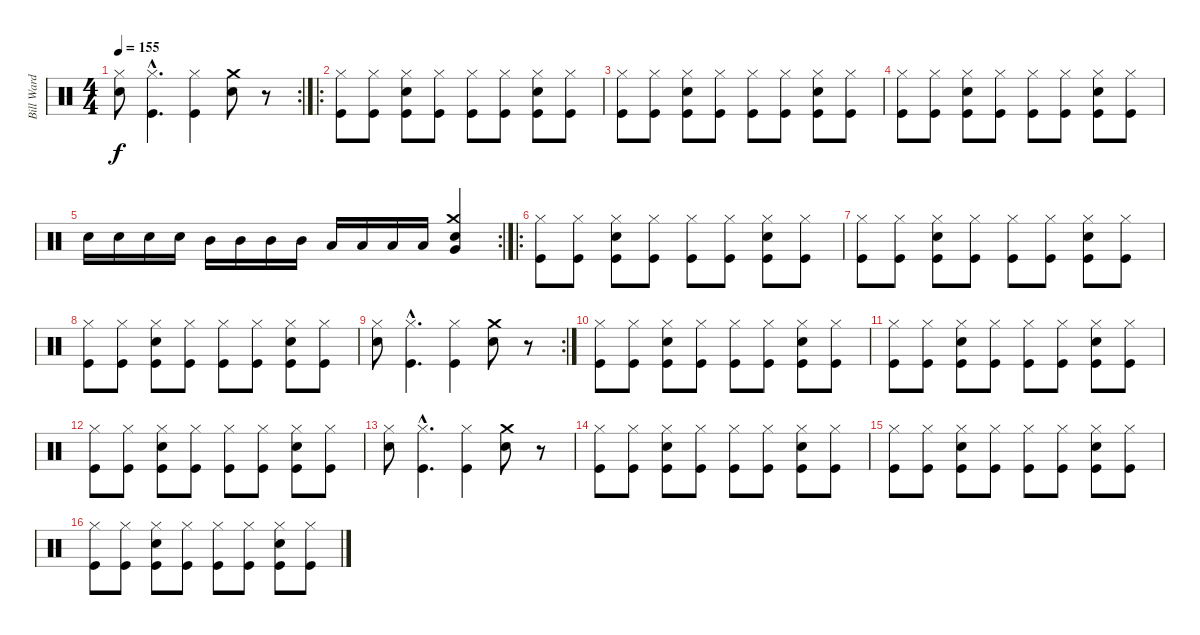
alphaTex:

\track ("Bill Ward" "Bill Ward") {instrument percussion}
\staff {score}
\articulation defaults
\rc 2
\ts (4 4)
\tempo 155
\clef neutral
\ks c
("Hi-Hat (closed)" "Snare (hit) 2").8{dy f} ("Hi-Hat (closed)"{hac} "Kick (hit)"{hac}).4{d} ("Hi-Hat (closed)" "Kick (hit)").4 ("Crash medium (hit)" "Snare (hit) 2").8 r.8 |
\ro
("Hi-Hat (closed)" "Kick (hit)").8 ("Hi-Hat (closed)" "Kick (hit)").8 ("Hi-Hat (closed)" "Snare (hit) 2" "Kick (hit)").8 ("Hi-Hat (closed)" "Kick (hit)").8 ("Hi-Hat (closed)" "Kick (hit)").8 ("Hi-Hat (closed)" "Kick (hit)").8 ("Hi-Hat (closed)" "Snare (hit) 2" "Kick (hit)").8 ("Hi-Hat (closed)" "Kick (hit)").8 |
("Hi-Hat (closed)" "Kick (hit)").8 ("Hi-Hat (closed)" "Kick (hit)").8 ("Hi-Hat (closed)" "Snare (hit) 2" "Kick (hit)").8 ("Hi-Hat (closed)" "Kick (hit)").8 ("Hi-Hat (closed)" "Kick (hit)").8 ("Hi-Hat (closed)" "Kick (hit)").8 ("Hi-Hat (closed)" "Snare (hit) 2" "Kick (hit)").8 ("Hi-Hat (closed)" "Kick (hit)").8 |
("Hi-Hat (closed)" "Kick (hit)").8 ("Hi-Hat (closed)" "Kick (hit)").8 ("Hi-Hat (closed)" "Snare (hit) 2" "Kick (hit)").8 ("Hi-Hat (closed)" "Kick (hit)").8 ("Hi-Hat (closed)" "Kick (hit)").8 ("Hi-Hat (closed)" "Kick (hit)").8 ("Hi-Hat (closed)" "Snare (hit) 2" "Kick (hit)").8 ("Hi-Hat (closed)" "Kick (hit)").8 |
\rc 2 "Snare (hit) 2".16 "Snare (hit) 2".16 "Snare (hit) 2".16 "Snare (hit) 2".16 "Mid Tom (hit)".16 "Mid Tom (hit)".16 "Mid Tom (hit)".16 "Mid Tom (hit)".16 "Low Tom (hit)".16 "Low Tom (hit)".16 "Low Tom (hit)".16 "Low Tom (hit)".16
("Very Low Tom (hit)" "Snare (hit) 2" "Crash medium (hit)").4 |
\ro
("Hi-Hat (closed)" "Kick (hit)").8 ("Hi-Hat (closed)" "Kick (hit)").8 ("Hi-Hat (closed)" "Snare (hit) 2" "Kick (hit)").8 ("Hi-Hat (closed)" "Kick (hit)").8 ("Hi-Hat (closed)" "Kick (hit)").8 ("Hi-Hat (closed)" "Kick (hit)").8 ("Hi-Hat (closed)" "Snare (hit) 2" "Kick (hit)").8 ("Hi-Hat (closed)" "Kick (hit)").8 |
("Hi-Hat (closed)" "Kick (hit)").8 ("Hi-Hat (closed)" "Kick (hit)").8 ("Hi-Hat (closed)" "Snare (hit) 2" "Kick (hit)").8 ("Hi-Hat (closed)" "Kick (hit)").8 ("Hi-Hat (closed)" "Kick (hit)").8 ("Hi-Hat (closed)" "Kick (hit)").8 ("Hi-Hat (closed)" "Snare (hit) 2" "Kick (hit)").8 ("Hi-Hat (closed)" "Kick (hit)").8 |
("Hi-Hat (closed)" "Kick (hit)").8 ("Hi-Hat (closed)" "Kick (hit)").8 ("Hi-Hat (closed)" "Snare (hit) 2" "Kick (hit)").8 ("Hi-Hat (closed)" "Kick (hit)").8 ("Hi-Hat (closed)" "Kick (hit)").8 ("Hi-Hat (closed)" "Kick (hit)").8 ("Hi-Hat (closed)" "Snare (hit) 2" "Kick (hit)").8 ("Hi-Hat (closed)" "Kick (hit)").8 |
\rc 2
("Hi-Hat (closed)" "Snare (hit) 2").8 ("Hi-Hat (closed)"{hac} "Kick (hit)"{hac}).4{d} ("Hi-Hat (closed)" "Kick (hit)").4 ("Crash medium (hit)" "Snare (hit) 2").8 r.8 |
("Hi-Hat (closed)" "Kick (hit)").8 ("Hi-Hat (closed)" "Kick (hit)").8 ("Hi-Hat (closed)" "Snare (hit) 2" "Kick (hit)").8 ("Hi-Hat (closed)" "Kick (hit)").8 ("Hi-Hat (closed)" "Kick (hit)").8 ("Hi-Hat (closed)" "Kick (hit)").8 ("Hi-Hat (closed)" "Snare (hit) 2" "Kick (hit)").8 ("Hi-Hat (closed)" "Kick (hit)").8 |
("Hi-Hat (closed)" "Kick (hit)").8 ("Hi-Hat (closed)" "Kick (hit)").8 ("Hi-Hat (closed)" "Snare (hit) 2" "Kick (hit)").8 ("Hi-Hat (closed)" "Kick (hit)").8 ("Hi-Hat (closed)" "Kick (hit)").8 ("Hi-Hat (closed)" "Kick (hit)").8 ("Hi-Hat (closed)" "Snare (hit) 2" "Kick (hit)").8 ("Hi-Hat (closed)" "Kick (hit)").8 |
("Hi-Hat (closed)" "Kick (hit)").8 ("Hi-Hat (closed)" "Kick (hit)").8 ("Hi-Hat (closed)" "Snare (hit) 2" "Kick (hit)").8 ("Hi-Hat (closed)" "Kick (hit)").8 ("Hi-Hat (closed)" "Kick (hit)").8 ("Hi-Hat (closed)" "Kick (hit)").8 ("Hi-Hat (closed)" "Snare (hit) 2" "Kick (hit)").8 ("Hi-Hat (closed)" "Kick (hit)").8 |
("Hi-Hat (closed)" "Snare (hit) 2").8 ("Hi-Hat (closed)"{hac} "Kick (hit)"{hac}).4{d} ("Hi-Hat (closed)" "Kick (hit)").4 ("Crash medium (hit)" "Snare (hit) 2").8 r.8 |
("Hi-Hat (closed)" "Kick (hit)").8 ("Hi-Hat (closed)" "Kick (hit)").8 ("Hi-Hat (closed)" "Snare (hit) 2" "Kick (hit)").8 ("Hi-Hat (closed)" "Kick (hit)").8 ("Hi-Hat (closed)" "Kick (hit)").8 ("Hi-Hat (closed)" "Kick (hit)").8 ("Hi-Hat (closed)" "Snare (hit) 2" "Kick (hit)").8 ("Hi-Hat (closed)" "Kick (hit)").8 |
("Hi-Hat (closed)" "Kick (hit)").8 ("Hi-Hat (closed)" "Kick (hit)").8 ("Hi-Hat (closed)" "Snare (hit) 2" "Kick (hit)").8 ("Hi-Hat (closed)" "Kick (hit)").8 ("Hi-Hat (closed)" "Kick (hit)").8 ("Hi-Hat (closed)" "Kick (hit)").8 ("Hi-Hat (closed)" "Snare (hit) 2" "Kick (hit)").8 ("Hi-Hat (closed)" "Kick (hit)").8 |
("Hi-Hat (closed)" "Kick (hit)").8 ("Hi-Hat (closed)" "Kick (hit)").8 ("Hi-Hat (closed)" "Snare (hit) 2" "Kick (hit)").8 ("Hi-Hat (closed)" "Kick (hit)").8 ("Hi-Hat (closed)" "Kick (hit)").8 ("Hi-Hat (closed)" "Kick (hit)").8 ("Hi-Hat (closed)" "Snare (hit) 2" "Kick (hit)").8 ("Hi-Hat (closed)" "Kick (hit)").8
